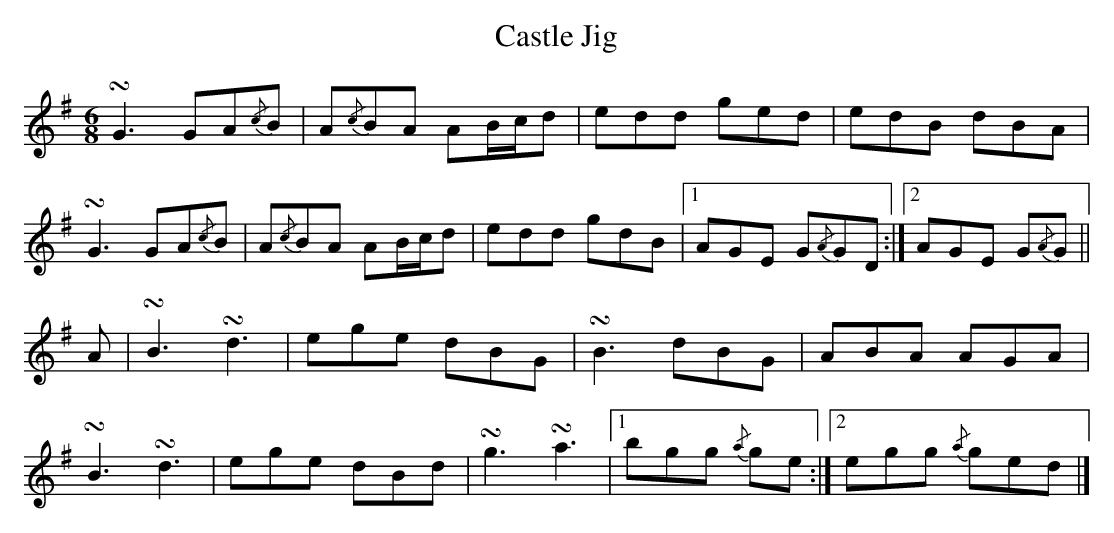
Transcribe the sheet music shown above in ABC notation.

X:1
U: ~ = !turn!
T:Castle Jig
M:6/8
L:1/8
K:G
~G3 GA{/c}B | A{/c}BA AB/2c/2d | edd ged | edB dBA |
~G3 GA{/c}B | A{/c}BA AB/2c/2d | edd gdB | [1 AGE G{/A}GD :|] [2 AGE G{/A}G ||
A | ~B3 ~d3 | ege dBG | ~B3 dBG | ABA AGA |
~B3 ~d3 | ege dBd | ~g3 ~a3 | [1 bgg {/a}ge :|] [2 egg {/a}ged |]
